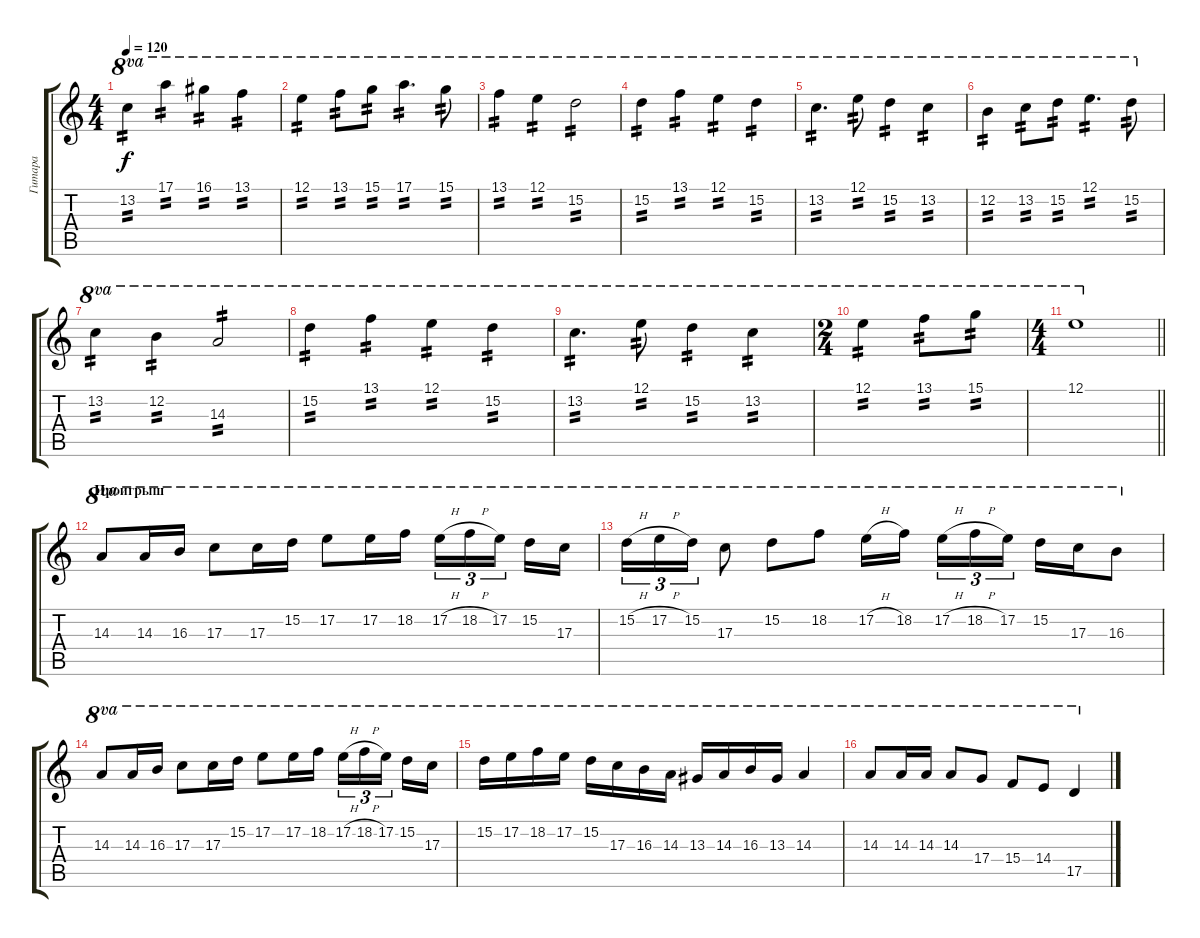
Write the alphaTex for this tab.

\track ("Гитара" "Гитара") {instrument electricguitarclean}
\staff {score tabs}
\tuning (E4 B3 G3 D3 A2 E2) {hide}
\ts (4 4)
\tempo 120
\clef g2
\ks c
13.2.4{ot 8va tp 2 dy f} 17.1.4{ot 8va tp 2} 16.1.4{ot 8va tp 2} 13.1.4{ot 8va tp 2} |
12.1.4{ot 8va tp 2} 13.1.8{ot 8va tp 2} 15.1.8{ot 8va tp 2} 17.1.4{d ot 8va tp 2} 15.1.8{ot 8va tp 2} |
13.1.4{ot 8va tp 2} 12.1.4{ot 8va tp 2} 15.2.2{ot 8va tp 2} |
15.2.4{ot 8va tp 2} 13.1.4{ot 8va tp 2} 12.1.4{ot 8va tp 2} 15.2.4{ot 8va tp 2} |
13.2.4{d ot 8va tp 2} 12.1.8{ot 8va tp 2} 15.2.4{ot 8va tp 2} 13.2.4{ot 8va tp 2} |
12.2.4{ot 8va tp 2} 13.2.8{ot 8va tp 2} 15.2.8{ot 8va tp 2} 12.1.4{d ot 8va tp 2} 15.2.8{ot 8va tp 2} |
13.2.4{ot 8va tp 2} 12.2.4{ot 8va tp 2} 14.3.2{ot 8va tp 2} |
15.2.4{ot 8va tp 2} 13.1.4{ot 8va tp 2} 12.1.4{ot 8va tp 2} 15.2.4{ot 8va tp 2} |
13.2.4{d ot 8va tp 2} 12.1.8{ot 8va tp 2} 15.2.4{ot 8va tp 2} 13.2.4{ot 8va tp 2} |
\ts (2 4)
12.1.4{ot 8va tp 2} 13.1.8{ot 8va tp 2} 15.1.8{ot 8va tp 2} |
\ts (4 4)
\barLineRight lightlight
12.1.1{ot 8va} |
\section ("" "Проигрыш")
14.3.8{ot 8va} 14.3.16{ot 8va} 16.3.16{ot 8va} 17.3.8{ot 8va} 17.3.16{ot 8va} 15.2.16{ot 8va} 17.2.8{ot 8va} 17.2.16{ot 8va} 18.2.16{ot 8va} 17.2{h}.16{tu (3 2) ot 8va} 18.2{h}.16{tu (3 2) ot 8va} 17.2.16{tu (3 2) ot 8va beam splitsecondary} 15.2.16{ot 8va} 17.3.16{ot 8va} |
15.2{h}.16{tu (3 2) ot 8va} 17.2{h}.16{tu (3 2) ot 8va} 15.2.16{tu (3 2) ot 8va} 17.3.8{ot 8va} 15.2.8{ot 8va} 18.2.8{ot 8va} 17.2{h}.16{ot 8va} 18.2.16{ot 8va beam splitsecondary} 17.2{h}.16{tu (3 2) ot 8va} 18.2{h}.16{tu (3 2) ot 8va} 17.2.16{tu (3 2) ot 8va} 15.2.16{ot 8va} 17.3.16{ot 8va} 16.3.8{ot 8va} |
14.3.8{ot 8va} 14.3.16{ot 8va} 16.3.16{ot 8va} 17.3.8{ot 8va} 17.3.16{ot 8va} 15.2.16{ot 8va} 17.2.8{ot 8va} 17.2.16{ot 8va} 18.2.16{ot 8va} 17.2{h}.16{tu (3 2) ot 8va} 18.2{h}.16{tu (3 2) ot 8va} 17.2.16{tu (3 2) ot 8va beam splitsecondary} 15.2.16{ot 8va} 17.3.16{ot 8va} |
15.2.16{ot 8va} 17.2.16{ot 8va} 18.2.16{ot 8va} 17.2.16{ot 8va} 15.2.16{ot 8va} 17.3.16{ot 8va} 16.3.16{ot 8va} 14.3.16{ot 8va} 13.3.16{ot 8va} 14.3.16{ot 8va} 16.3.16{ot 8va} 13.3.16{ot 8va} 14.3.4{ot 8va} |
14.3.8{ot 8va} 14.3.16{ot 8va} 14.3.16{ot 8va} 14.3.8{ot 8va} 17.4.8{ot 8va} 15.4.8{ot 8va} 14.4.8{ot 8va} 17.5.4{ot 8va}
